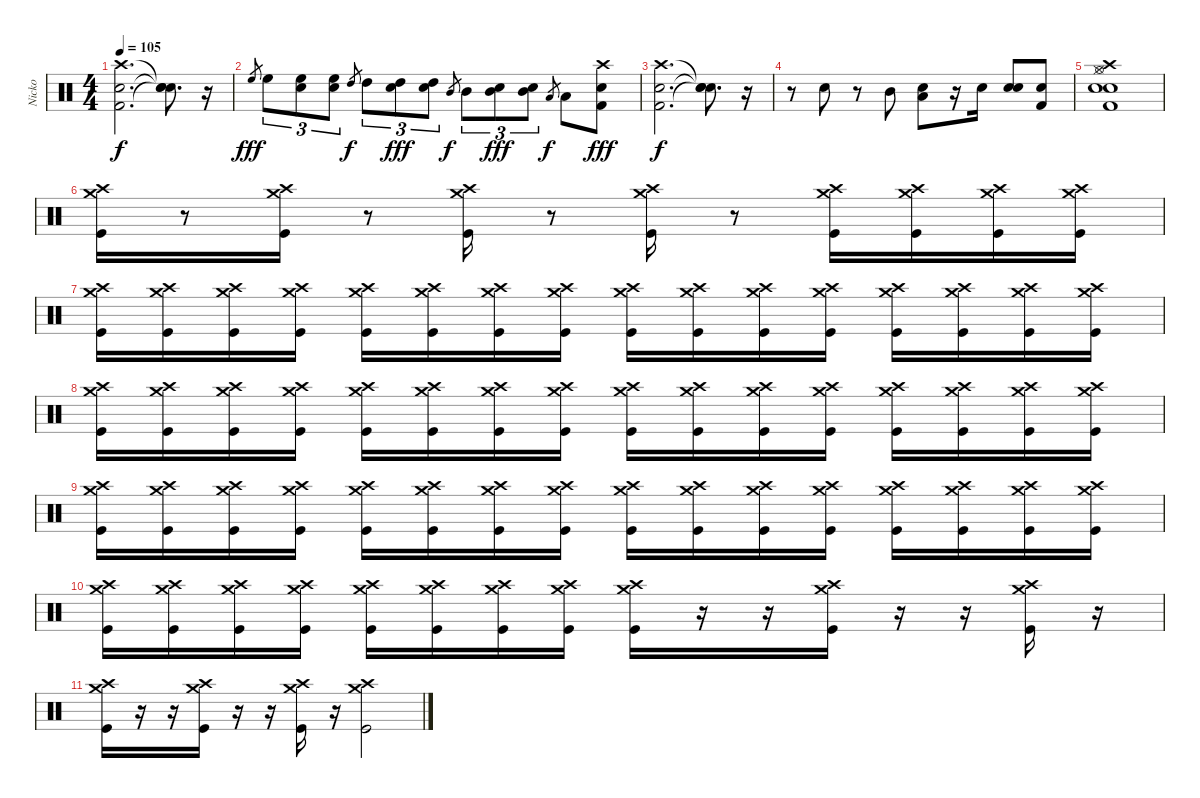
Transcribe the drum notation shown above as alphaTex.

\track ("Nicko" "Nicko") {instrument percussion}
\staff {score}
\articulation defaults
\ts (4 4)
\tempo 105
\clef neutral
\ks c
("Snare (hit)" "Kick (hit) 2" "Crash high (hit)").2{d dy f} ("Snare (hit)"{t} "Snare (hit)"{t} "Snare (hit)"{t}).8{d} r.16 |
"High Floor Tom (hit)".8{gr dy fff} "High Floor Tom (hit)".8{tu (3 2)} ("Snare (hit)" "High Floor Tom (hit)").8{tu (3 2)} ("Snare (hit)" "High Floor Tom (hit)").8{tu (3 2)} "High Tom (hit)".8{gr dy f} "High Tom (hit)".8{tu (3 2)} ("Snare (hit)" "High Tom (hit)").8{tu (3 2) dy fff} ("Snare (hit)" "High Tom (hit)").8{tu (3 2)} "Mid Tom (hit)".8{gr dy f} "Mid Tom (hit)".8{tu (3 2)} ("Snare (hit)" "Mid Tom (hit)").8{tu (3 2) dy fff} ("Snare (hit)" "Mid Tom (hit)").8{tu (3 2)} "Low Tom (hit)".8{gr dy f} "Low Tom (hit)".8 ("Snare (hit)" "Kick (hit) 2" "Crash high (hit)").8{dy fff} |
("Snare (hit)" "Kick (hit) 2" "Crash high (hit)").2{d dy f} ("Snare (hit)"{t} "Snare (hit)"{t} "Snare (hit)"{t}).8{d} r.16 |
r.8 "Snare (hit) 2".8 r.8 "Mid Tom (hit)".8 ("Snare (hit)" "Low Tom (hit)").8 r.16 "Snare (hit) 2".16 ("Snare (hit)" "Snare (hit) 2").8 ("Snare (hit)" "Kick (hit) 2").8 |
("Snare (hit)" "Kick (hit) 2" "Snare (hit) 2" "Hi-Hat (closed)" "Hi-Hat (open)" "Crash high (hit)").1 |
("Kick (hit)" "Crash high (hit)" "Crash medium (hit)").16 r.8 ("Kick (hit)" "Crash high (hit)" "Crash medium (hit)").16 r.8 ("Kick (hit)" "Crash high (hit)" "Crash medium (hit)").16 r.8 ("Kick (hit)" "Crash high (hit)" "Crash medium (hit)").16 r.8 ("Kick (hit)" "Crash high (hit)" "Crash medium (hit)").16 ("Kick (hit)" "Crash high (hit)" "Crash medium (hit)").16 ("Kick (hit)" "Crash high (hit)" "Crash medium (hit)").16 ("Kick (hit)" "Crash high (hit)" "Crash medium (hit)").16 |
("Kick (hit)" "Crash high (hit)" "Crash medium (hit)").16 ("Kick (hit)" "Crash high (hit)" "Crash medium (hit)").16 ("Kick (hit)" "Crash high (hit)" "Crash medium (hit)").16 ("Kick (hit)" "Crash high (hit)" "Crash medium (hit)").16 ("Kick (hit)" "Crash high (hit)" "Crash medium (hit)").16 ("Kick (hit)" "Crash high (hit)" "Crash medium (hit)").16 ("Kick (hit)" "Crash high (hit)" "Crash medium (hit)").16 ("Kick (hit)" "Crash high (hit)" "Crash medium (hit)").16 ("Kick (hit)" "Crash high (hit)" "Crash medium (hit)").16 ("Kick (hit)" "Crash high (hit)" "Crash medium (hit)").16 ("Kick (hit)" "Crash high (hit)" "Crash medium (hit)").16 ("Kick (hit)" "Crash high (hit)" "Crash medium (hit)").16 ("Kick (hit)" "Crash high (hit)" "Crash medium (hit)").16 ("Kick (hit)" "Crash high (hit)" "Crash medium (hit)").16 ("Kick (hit)" "Crash high (hit)" "Crash medium (hit)").16 ("Kick (hit)" "Crash high (hit)" "Crash medium (hit)").16 |
("Kick (hit)" "Crash high (hit)" "Crash medium (hit)").16 ("Kick (hit)" "Crash high (hit)" "Crash medium (hit)").16 ("Kick (hit)" "Crash high (hit)" "Crash medium (hit)").16 ("Kick (hit)" "Crash high (hit)" "Crash medium (hit)").16 ("Kick (hit)" "Crash high (hit)" "Crash medium (hit)").16 ("Kick (hit)" "Crash high (hit)" "Crash medium (hit)").16 ("Kick (hit)" "Crash high (hit)" "Crash medium (hit)").16 ("Kick (hit)" "Crash high (hit)" "Crash medium (hit)").16 ("Kick (hit)" "Crash high (hit)" "Crash medium (hit)").16 ("Kick (hit)" "Crash high (hit)" "Crash medium (hit)").16 ("Kick (hit)" "Crash high (hit)" "Crash medium (hit)").16 ("Kick (hit)" "Crash high (hit)" "Crash medium (hit)").16 ("Kick (hit)" "Crash high (hit)" "Crash medium (hit)").16 ("Kick (hit)" "Crash high (hit)" "Crash medium (hit)").16 ("Kick (hit)" "Crash high (hit)" "Crash medium (hit)").16 ("Kick (hit)" "Crash high (hit)" "Crash medium (hit)").16 |
("Kick (hit)" "Crash high (hit)" "Crash medium (hit)").16 ("Kick (hit)" "Crash high (hit)" "Crash medium (hit)").16 ("Kick (hit)" "Crash high (hit)" "Crash medium (hit)").16 ("Kick (hit)" "Crash high (hit)" "Crash medium (hit)").16 ("Kick (hit)" "Crash high (hit)" "Crash medium (hit)").16 ("Kick (hit)" "Crash high (hit)" "Crash medium (hit)").16 ("Kick (hit)" "Crash high (hit)" "Crash medium (hit)").16 ("Kick (hit)" "Crash high (hit)" "Crash medium (hit)").16 ("Kick (hit)" "Crash high (hit)" "Crash medium (hit)").16 ("Kick (hit)" "Crash high (hit)" "Crash medium (hit)").16 ("Kick (hit)" "Crash high (hit)" "Crash medium (hit)").16 ("Kick (hit)" "Crash high (hit)" "Crash medium (hit)").16 ("Kick (hit)" "Crash high (hit)" "Crash medium (hit)").16 ("Kick (hit)" "Crash high (hit)" "Crash medium (hit)").16 ("Kick (hit)" "Crash high (hit)" "Crash medium (hit)").16 ("Kick (hit)" "Crash high (hit)" "Crash medium (hit)").16 |
("Kick (hit)" "Crash high (hit)" "Crash medium (hit)").16 ("Kick (hit)" "Crash high (hit)" "Crash medium (hit)").16 ("Kick (hit)" "Crash high (hit)" "Crash medium (hit)").16 ("Kick (hit)" "Crash high (hit)" "Crash medium (hit)").16 ("Kick (hit)" "Crash high (hit)" "Crash medium (hit)").16 ("Kick (hit)" "Crash high (hit)" "Crash medium (hit)").16 ("Kick (hit)" "Crash high (hit)" "Crash medium (hit)").16 ("Kick (hit)" "Crash high (hit)" "Crash medium (hit)").16 ("Kick (hit)" "Crash high (hit)" "Crash medium (hit)").16 r.16 r.16 ("Kick (hit)" "Crash high (hit)" "Crash medium (hit)").16 r.16 r.16 ("Kick (hit)" "Crash high (hit)" "Crash medium (hit)").16 r.16 |
("Kick (hit)" "Crash high (hit)" "Crash medium (hit)").16 r.16 r.16 ("Kick (hit)" "Crash high (hit)" "Crash medium (hit)").16 r.16 r.16 ("Kick (hit)" "Crash high (hit)" "Crash medium (hit)").16 r.16 ("Kick (hit)" "Crash high (hit)" "Crash medium (hit)").2
